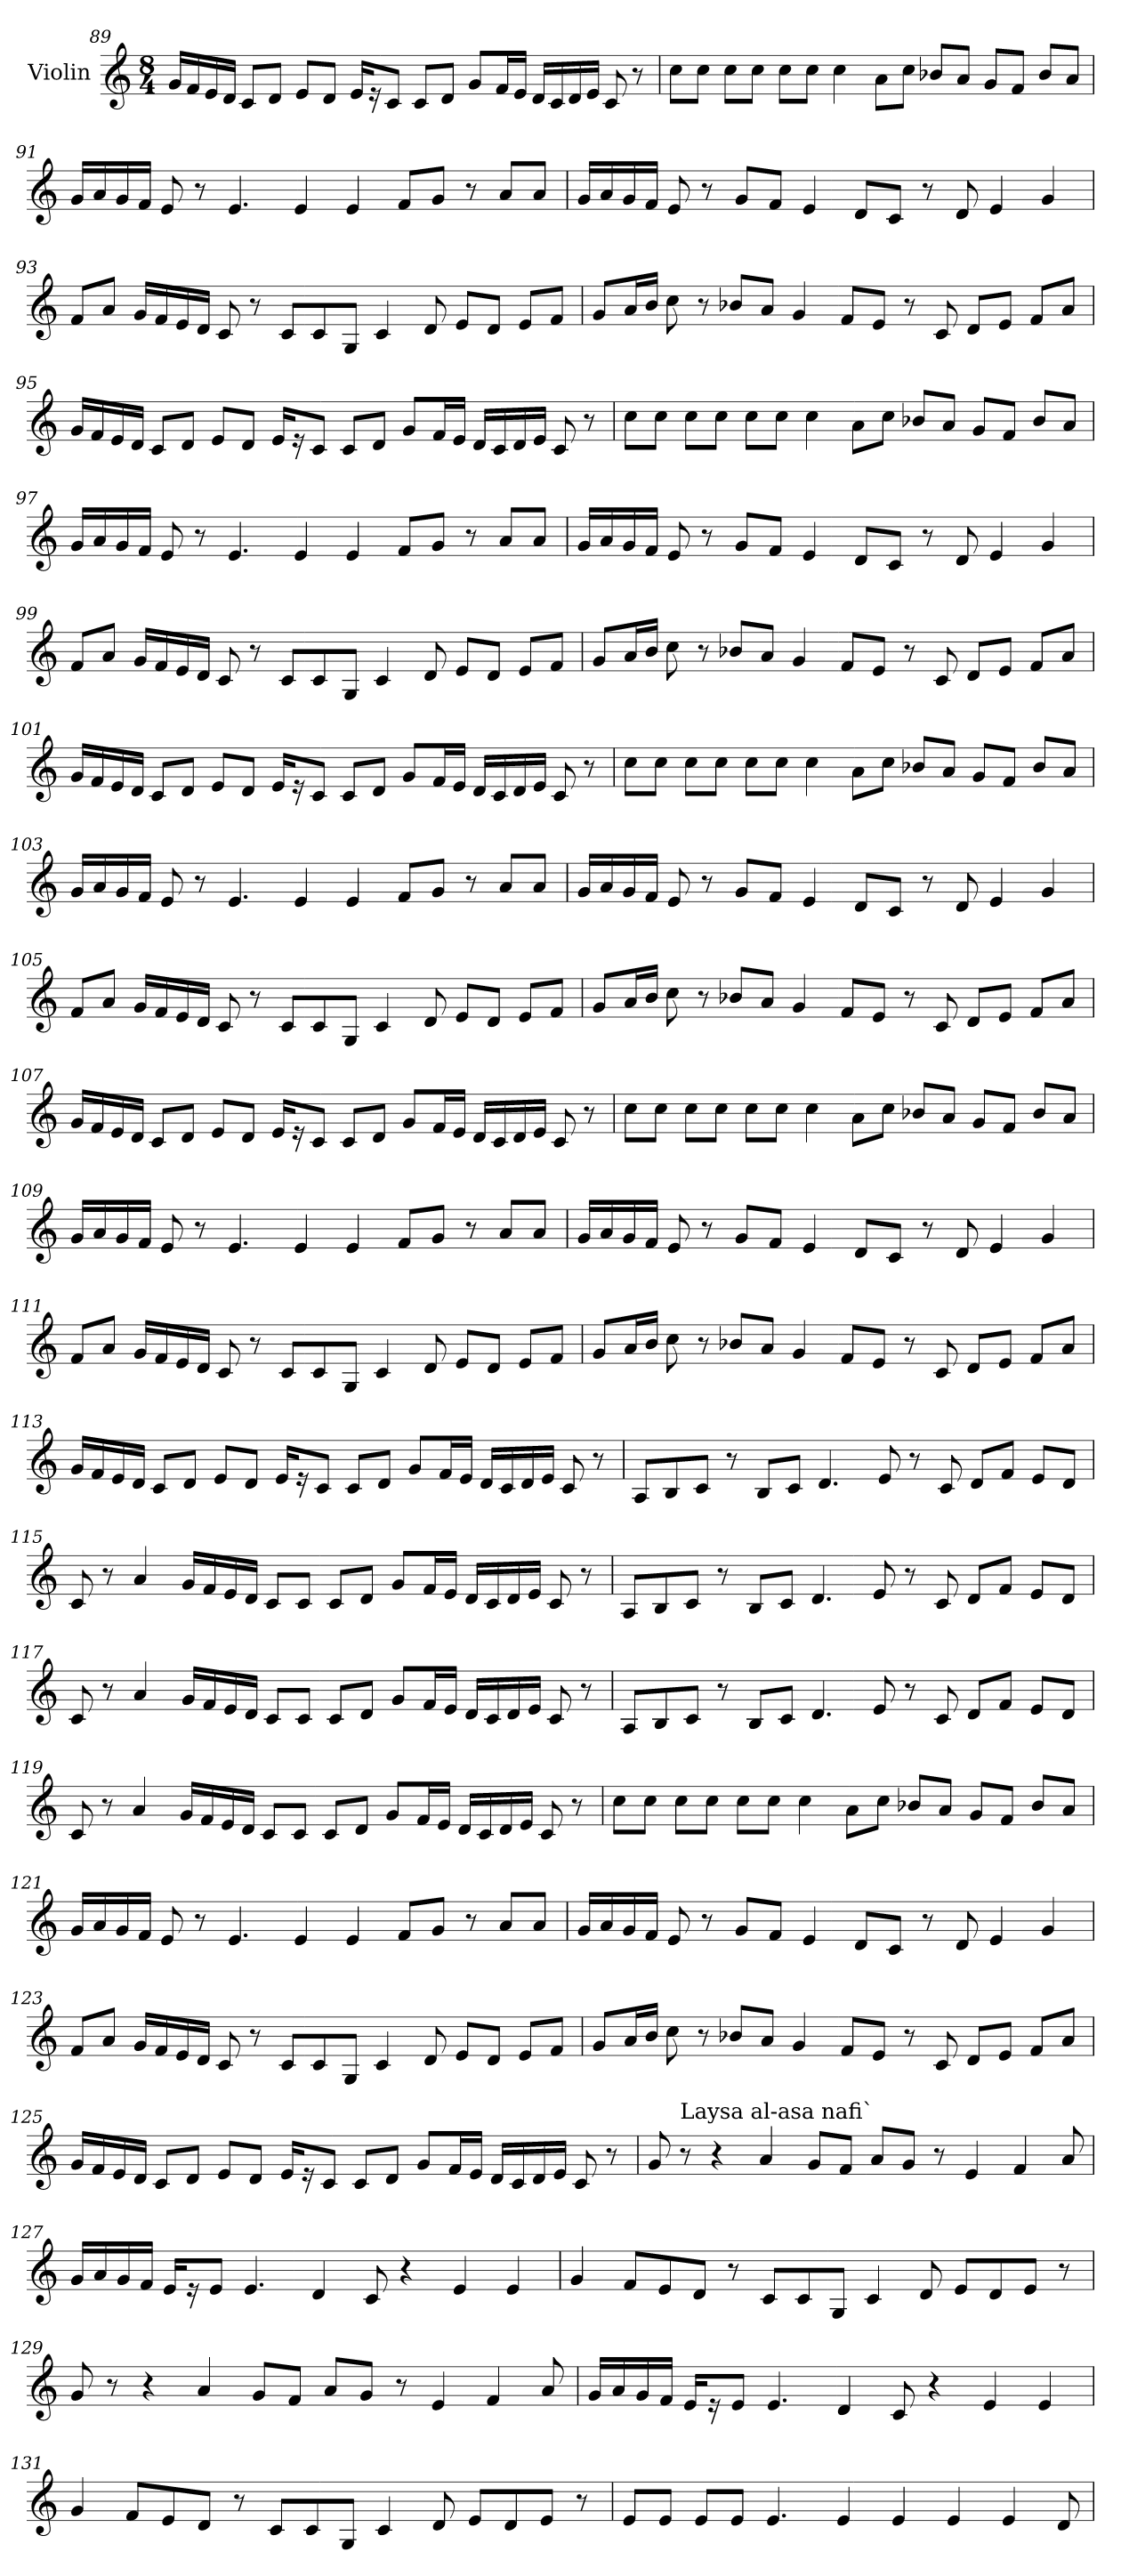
**kern
*part1
*staff1
*I"Violin
!!LO:LB:g=z
*clefG2
*k[]
*C:
*M8/4
=89
16g/LL
16f/
16e/
16d/JJ
8c/L
8d/J
8e/L
8d/J
16e/KL
16r
8c/J
8c/L
8d/J
8g/L
16f/L
16e/JJ
16d/LL
16c/
16d/
16e/JJ
8c/
8r
=90
8cc\L
8cc\J
8cc\L
8cc\J
8cc\L
8cc\J
4cc\
8a\L
8cc\J
8b-X/L
8a/J
8g/L
8f/J
8b-/L
8a/J
!!LO:LB:g=z
=91
16g/LL
16a/
16g/
16f/JJ
8e/
8r
4.e/
4e/
4e/
8f/L
8g/J
8r
8a/L
8a/J
=92
16g/LL
16a/
16g/
16f/JJ
8e/
8r
8g/L
8f/J
4e/
8d/L
8c/J
8r
8d/
4e/
4g/
!!LO:PB:g=z
=93
8f/L
8a/J
16g/LL
16f/
16e/
16d/JJ
8c/
8r
8c/L
8c/
8G/J
4c/
8d/
8e/L
8d/J
8e/L
8f/J
=94
8g/L
16a/L
16b/JJ
8cc\
8r
8b-X/L
8a/J
4g/
8f/L
8e/J
8r
8c/
8d/L
8e/J
8f/L
8a/J
!!LO:LB:g=z
=95
16g/LL
16f/
16e/
16d/JJ
8c/L
8d/J
8e/L
8d/J
16e/KL
16r
8c/J
8c/L
8d/J
8g/L
16f/L
16e/JJ
16d/LL
16c/
16d/
16e/JJ
8c/
8r
=96
8cc\L
8cc\J
8cc\L
8cc\J
8cc\L
8cc\J
4cc\
8a\L
8cc\J
8b-X/L
8a/J
8g/L
8f/J
8b-/L
8a/J
!!LO:LB:g=z
=97
16g/LL
16a/
16g/
16f/JJ
8e/
8r
4.e/
4e/
4e/
8f/L
8g/J
8r
8a/L
8a/J
=98
16g/LL
16a/
16g/
16f/JJ
8e/
8r
8g/L
8f/J
4e/
8d/L
8c/J
8r
8d/
4e/
4g/
!!LO:LB:g=z
=99
8f/L
8a/J
16g/LL
16f/
16e/
16d/JJ
8c/
8r
8c/L
8c/
8G/J
4c/
8d/
8e/L
8d/J
8e/L
8f/J
=100
8g/L
16a/L
16b/JJ
8cc\
8r
8b-X/L
8a/J
4g/
8f/L
8e/J
8r
8c/
8d/L
8e/J
8f/L
8a/J
!!LO:LB:g=z
=101
16g/LL
16f/
16e/
16d/JJ
8c/L
8d/J
8e/L
8d/J
16e/KL
16r
8c/J
8c/L
8d/J
8g/L
16f/L
16e/JJ
16d/LL
16c/
16d/
16e/JJ
8c/
8r
=102
8cc\L
8cc\J
8cc\L
8cc\J
8cc\L
8cc\J
4cc\
8a\L
8cc\J
8b-X/L
8a/J
8g/L
8f/J
8b-/L
8a/J
!!LO:LB:g=z
=103
16g/LL
16a/
16g/
16f/JJ
8e/
8r
4.e/
4e/
4e/
8f/L
8g/J
8r
8a/L
8a/J
=104
16g/LL
16a/
16g/
16f/JJ
8e/
8r
8g/L
8f/J
4e/
8d/L
8c/J
8r
8d/
4e/
4g/
!!LO:LB:g=z
=105
8f/L
8a/J
16g/LL
16f/
16e/
16d/JJ
8c/
8r
8c/L
8c/
8G/J
4c/
8d/
8e/L
8d/J
8e/L
8f/J
=106
8g/L
16a/L
16b/JJ
8cc\
8r
8b-X/L
8a/J
4g/
8f/L
8e/J
8r
8c/
8d/L
8e/J
8f/L
8a/J
!!LO:LB:g=z
=107
16g/LL
16f/
16e/
16d/JJ
8c/L
8d/J
8e/L
8d/J
16e/KL
16r
8c/J
8c/L
8d/J
8g/L
16f/L
16e/JJ
16d/LL
16c/
16d/
16e/JJ
8c/
8r
=108
8cc\L
8cc\J
8cc\L
8cc\J
8cc\L
8cc\J
4cc\
8a\L
8cc\J
8b-X/L
8a/J
8g/L
8f/J
8b-/L
8a/J
!!LO:PB:g=z
=109
16g/LL
16a/
16g/
16f/JJ
8e/
8r
4.e/
4e/
4e/
8f/L
8g/J
8r
8a/L
8a/J
=110
16g/LL
16a/
16g/
16f/JJ
8e/
8r
8g/L
8f/J
4e/
8d/L
8c/J
8r
8d/
4e/
4g/
!!LO:LB:g=z
=111
8f/L
8a/J
16g/LL
16f/
16e/
16d/JJ
8c/
8r
8c/L
8c/
8G/J
4c/
8d/
8e/L
8d/J
8e/L
8f/J
=112
8g/L
16a/L
16b/JJ
8cc\
8r
8b-X/L
8a/J
4g/
8f/L
8e/J
8r
8c/
8d/L
8e/J
8f/L
8a/J
!!LO:LB:g=z
=113
16g/LL
16f/
16e/
16d/JJ
8c/L
8d/J
8e/L
8d/J
16e/KL
16r
8c/J
8c/L
8d/J
8g/L
16f/L
16e/JJ
16d/LL
16c/
16d/
16e/JJ
8c/
8r
=114
8A/L
8B/
8c/J
8r
8B/L
8c/J
4.d/
8e/
8r
8c/
8d/L
8f/J
8e/L
8d/J
!!LO:LB:g=z
=115
8c/
8r
4a/
16g/LL
16f/
16e/
16d/JJ
8c/L
8c/J
8c/L
8d/J
8g/L
16f/L
16e/JJ
16d/LL
16c/
16d/
16e/JJ
8c/
8r
=116
8A/L
8B/
8c/J
8r
8B/L
8c/J
4.d/
8e/
8r
8c/
8d/L
8f/J
8e/L
8d/J
!!LO:LB:g=z
=117
8c/
8r
4a/
16g/LL
16f/
16e/
16d/JJ
8c/L
8c/J
8c/L
8d/J
8g/L
16f/L
16e/JJ
16d/LL
16c/
16d/
16e/JJ
8c/
8r
=118
8A/L
8B/
8c/J
8r
8B/L
8c/J
4.d/
8e/
8r
8c/
8d/L
8f/J
8e/L
8d/J
!!LO:LB:g=z
=119
8c/
8r
4a/
16g/LL
16f/
16e/
16d/JJ
8c/L
8c/J
8c/L
8d/J
8g/L
16f/L
16e/JJ
16d/LL
16c/
16d/
16e/JJ
8c/
8r
=120
8cc\L
8cc\J
8cc\L
8cc\J
8cc\L
8cc\J
4cc\
8a\L
8cc\J
8b-X/L
8a/J
8g/L
8f/J
8b-/L
8a/J
!!LO:LB:g=z
=121
16g/LL
16a/
16g/
16f/JJ
8e/
8r
4.e/
4e/
4e/
8f/L
8g/J
8r
8a/L
8a/J
=122
16g/LL
16a/
16g/
16f/JJ
8e/
8r
8g/L
8f/J
4e/
8d/L
8c/J
8r
8d/
4e/
4g/
!!LO:LB:g=z
=123
8f/L
8a/J
16g/LL
16f/
16e/
16d/JJ
8c/
8r
8c/L
8c/
8G/J
4c/
8d/
8e/L
8d/J
8e/L
8f/J
=124
8g/L
16a/L
16b/JJ
8cc\
8r
8b-X/L
8a/J
4g/
8f/L
8e/J
8r
8c/
8d/L
8e/J
8f/L
8a/J
!!LO:PB:g=z
=125
16g/LL
16f/
16e/
16d/JJ
8c/L
8d/J
8e/L
8d/J
16e/KL
16r
8c/J
8c/L
8d/J
8g/L
16f/L
16e/JJ
16d/LL
16c/
16d/
16e/JJ
8c/
8r
=126
8g/
!LO:TX:a:t=Laysa al-asa nafi`
8r
4r
4a/
8g/L
8f/J
8a/L
8g/J
8r
4e/
4f/
8a/
!!LO:LB:g=z
=127
16g/LL
16a/
16g/
16f/JJ
16e/KL
16r
8e/J
4.e/
4d/
8c/
4r
4e/
4e/
=128
4g/
8f/L
8e/
8d/J
8r
8c/L
8c/
8G/J
4c/
8d/
8e/L
8d/
8e/J
8r
!!LO:LB:g=z
=129
8g/
8r
4r
4a/
8g/L
8f/J
8a/L
8g/J
8r
4e/
4f/
8a/
=130
16g/LL
16a/
16g/
16f/JJ
16e/KL
16r
8e/J
4.e/
4d/
8c/
4r
4e/
4e/
!!LO:LB:g=z
=131
4g/
8f/L
8e/
8d/J
8r
8c/L
8c/
8G/J
4c/
8d/
8e/L
8d/
8e/J
8r
=132
8e/L
8e/J
8e/L
8e/J
4.e/
4e/
4e/
4e/
4e/
8d/
=
*-
